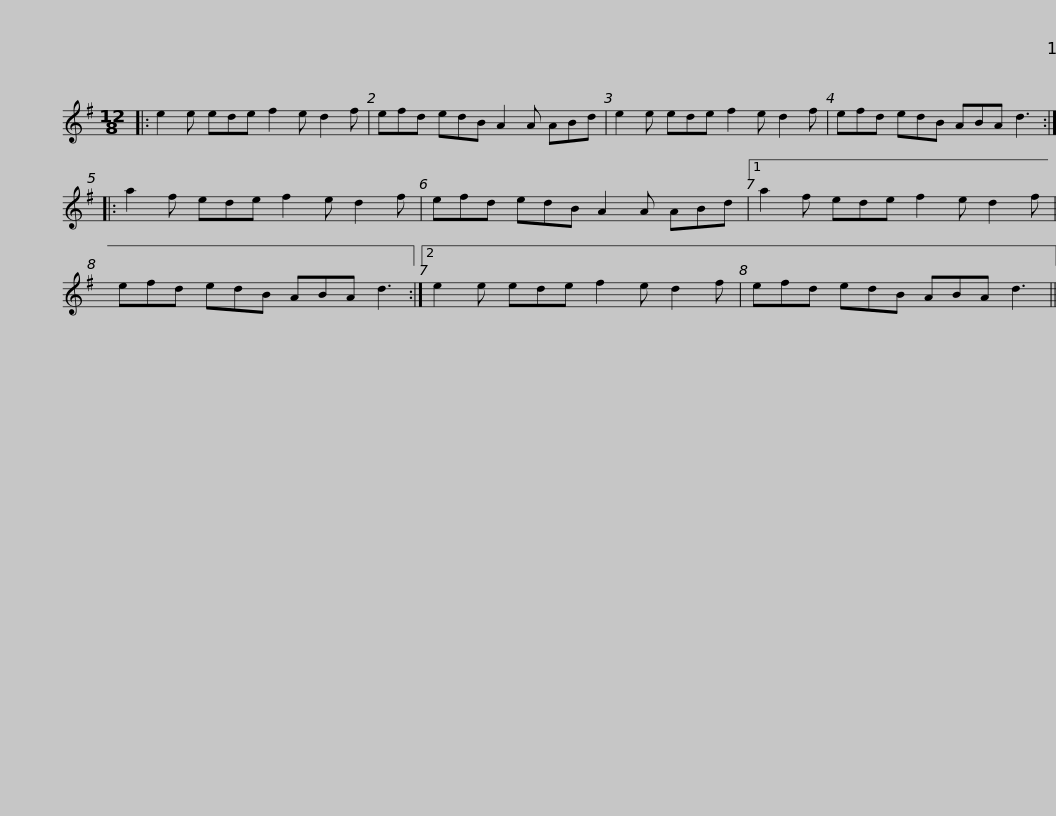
X:1
L:1/8
M:12/8
I:linebreak $
K:G
V:1 treble
V:1
|: e2 e ede f2 e d2 f | efd edB A2 A ABd | e2 e ede f2 e d2 f | efd edB ABA d3 ::$ a2 f ede f2 e d2 f | %5
 efd edB A2 A ABd |1 a2 f ede f2 e d2 f | efd edB ABA d3 :|2$ e2 e ede f2 e d2 f | efd edB ABA d3 || %10
